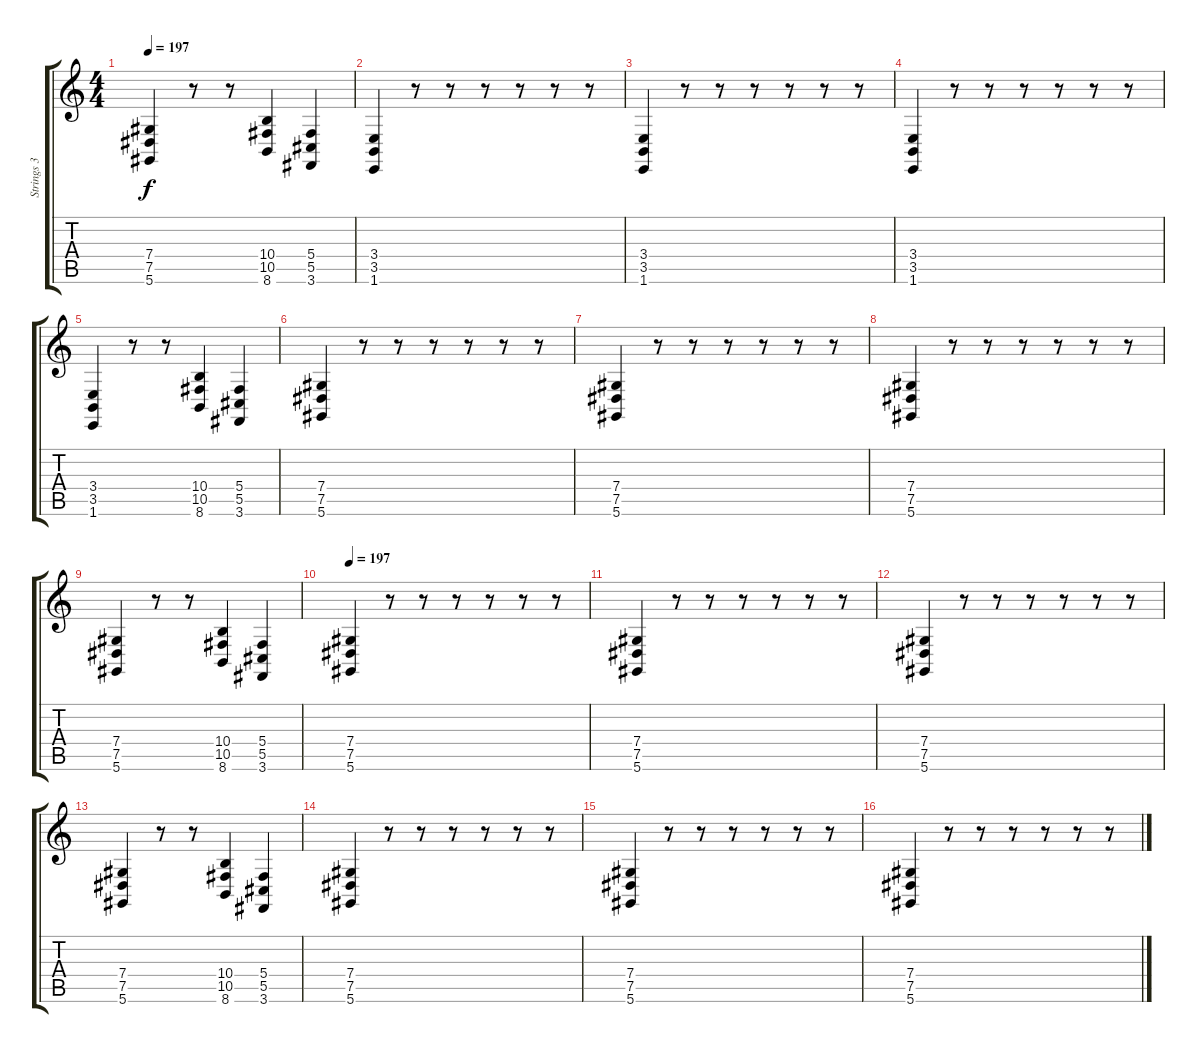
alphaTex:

\track ("Strings 3" "Strings 3") {instrument stringensemble2}
\staff {score tabs}
\tuning (Eb4 Bb3 Gb3 Db3 Ab2 Eb2) {hide}
\ts (4 4)
\tempo 197
\clef g2
\ks c
(7.4 7.5 5.6).4{dy f} r.8 r.8 (10.4 10.5 8.6).4 (5.4 5.5 3.6).4 |
(3.4 3.5 1.6).4 r.8 r.8 r.8 r.8 r.8 r.8 |
(3.4 3.5 1.6).4 r.8 r.8 r.8 r.8 r.8 r.8 |
(3.4 3.5 1.6).4 r.8 r.8 r.8 r.8 r.8 r.8 |
(3.4 3.5 1.6).4 r.8 r.8 (10.4 10.5 8.6).4 (5.4 5.5 3.6).4 |
(7.4 7.5 5.6).4 r.8 r.8 r.8 r.8 r.8 r.8 |
(7.4 7.5 5.6).4 r.8 r.8 r.8 r.8 r.8 r.8 |
(7.4 7.5 5.6).4 r.8 r.8 r.8 r.8 r.8 r.8 |
(7.4 7.5 5.6).4 r.8 r.8 (10.4 10.5 8.6).4 (5.4 5.5 3.6).4 |
\tempo 197
(7.4 7.5 5.6).4 r.8 r.8 r.8 r.8 r.8 r.8 |
(7.4 7.5 5.6).4 r.8 r.8 r.8 r.8 r.8 r.8 |
(7.4 7.5 5.6).4 r.8 r.8 r.8 r.8 r.8 r.8 |
(7.4 7.5 5.6).4 r.8 r.8 (10.4 10.5 8.6).4 (5.4 5.5 3.6).4 |
(7.4 7.5 5.6).4 r.8 r.8 r.8 r.8 r.8 r.8 |
(7.4 7.5 5.6).4 r.8 r.8 r.8 r.8 r.8 r.8 |
(7.4 7.5 5.6).4 r.8 r.8 r.8 r.8 r.8 r.8
